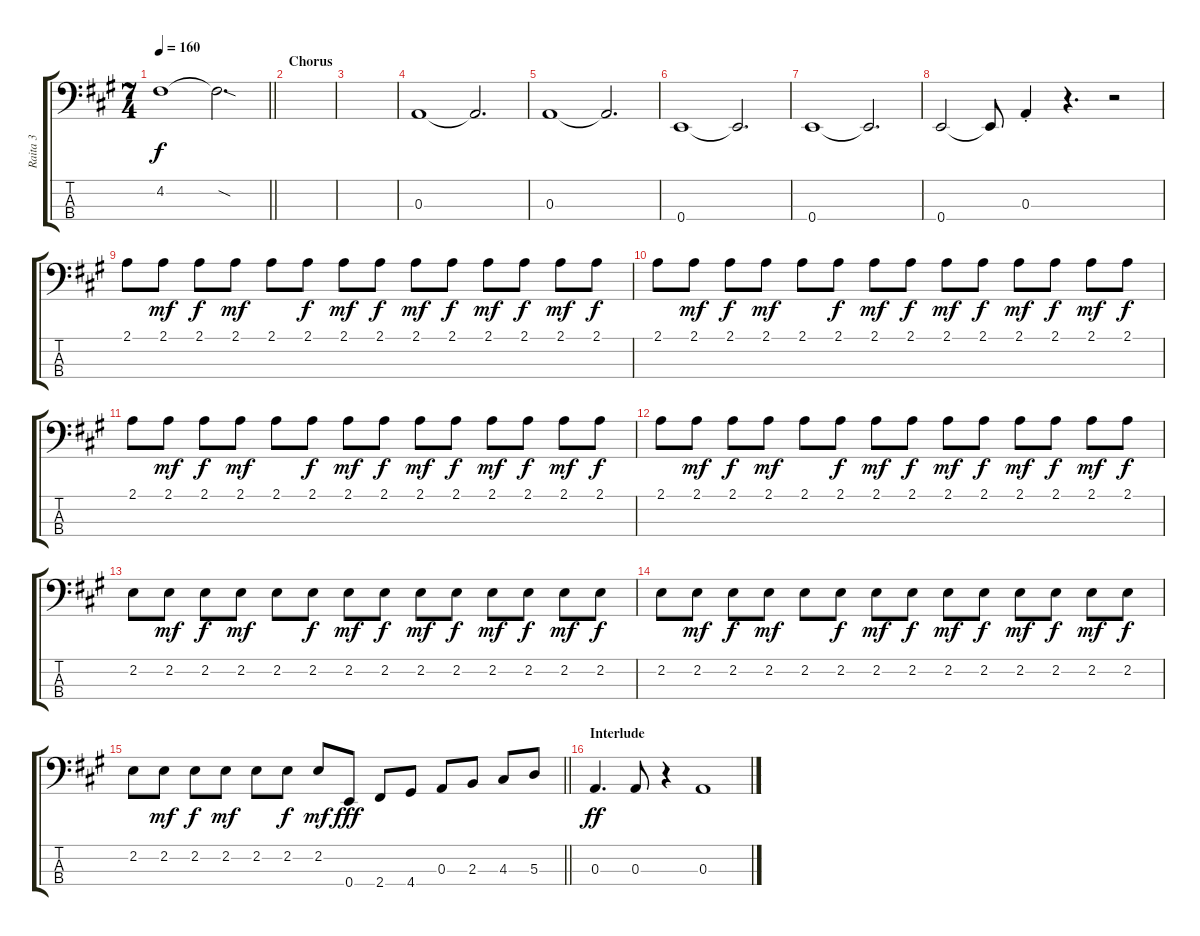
\track ("Raita 3" "Raita 3") {instrument electricbassfinger}
\staff {score tabs}
\tuning (G2 D2 A1 E1) {hide}
\ts (7 4)
\tempo 160
\clef f4
\barLineRight lightlight
\ks a
4.2{t}.1{dy f} 4.2{sod t}.2{d} |
\section ("" "Chorus")
|
|
0.3.1 0.3{t}.2{d} |
0.3.1 0.3{t}.2{d} |
0.4.1 0.4{t}.2{d} |
0.4.1 0.4{t}.2{d} |
0.4.2 0.4{t}.8 0.3{st}.4 r.4{d} r.2 |
2.1.8 2.1.8{dy mf} 2.1.8{dy f} 2.1.8{dy mf} 2.1.8 2.1.8{dy f} 2.1.8{dy mf} 2.1.8{dy f} 2.1.8{dy mf} 2.1.8{dy f} 2.1.8{dy mf} 2.1.8{dy f} 2.1.8{dy mf} 2.1.8{dy f} |
2.1.8 2.1.8{dy mf} 2.1.8{dy f} 2.1.8{dy mf} 2.1.8 2.1.8{dy f} 2.1.8{dy mf} 2.1.8{dy f} 2.1.8{dy mf} 2.1.8{dy f} 2.1.8{dy mf} 2.1.8{dy f} 2.1.8{dy mf} 2.1.8{dy f} |
2.1.8 2.1.8{dy mf} 2.1.8{dy f} 2.1.8{dy mf} 2.1.8 2.1.8{dy f} 2.1.8{dy mf} 2.1.8{dy f} 2.1.8{dy mf} 2.1.8{dy f} 2.1.8{dy mf} 2.1.8{dy f} 2.1.8{dy mf} 2.1.8{dy f} |
2.1.8 2.1.8{dy mf} 2.1.8{dy f} 2.1.8{dy mf} 2.1.8 2.1.8{dy f} 2.1.8{dy mf} 2.1.8{dy f} 2.1.8{dy mf} 2.1.8{dy f} 2.1.8{dy mf} 2.1.8{dy f} 2.1.8{dy mf} 2.1.8{dy f} |
2.2.8 2.2.8{dy mf} 2.2.8{dy f} 2.2.8{dy mf} 2.2.8 2.2.8{dy f} 2.2.8{dy mf} 2.2.8{dy f} 2.2.8{dy mf} 2.2.8{dy f} 2.2.8{dy mf} 2.2.8{dy f} 2.2.8{dy mf} 2.2.8{dy f} |
2.2.8 2.2.8{dy mf} 2.2.8{dy f} 2.2.8{dy mf} 2.2.8 2.2.8{dy f} 2.2.8{dy mf} 2.2.8{dy f} 2.2.8{dy mf} 2.2.8{dy f} 2.2.8{dy mf} 2.2.8{dy f} 2.2.8{dy mf} 2.2.8{dy f} |
\barLineRight lightlight
2.2.8 2.2.8{dy mf} 2.2.8{dy f} 2.2.8{dy mf} 2.2.8 2.2.8{dy f} 2.2.8{dy mf} 0.4.8{dy fff} 2.4.8 4.4.8 0.3.8 2.3.8 4.3.8 5.3.8 |
\section ("" "Interlude")
0.3.4{d dy ff} 0.3.8 r.4 0.3.1
